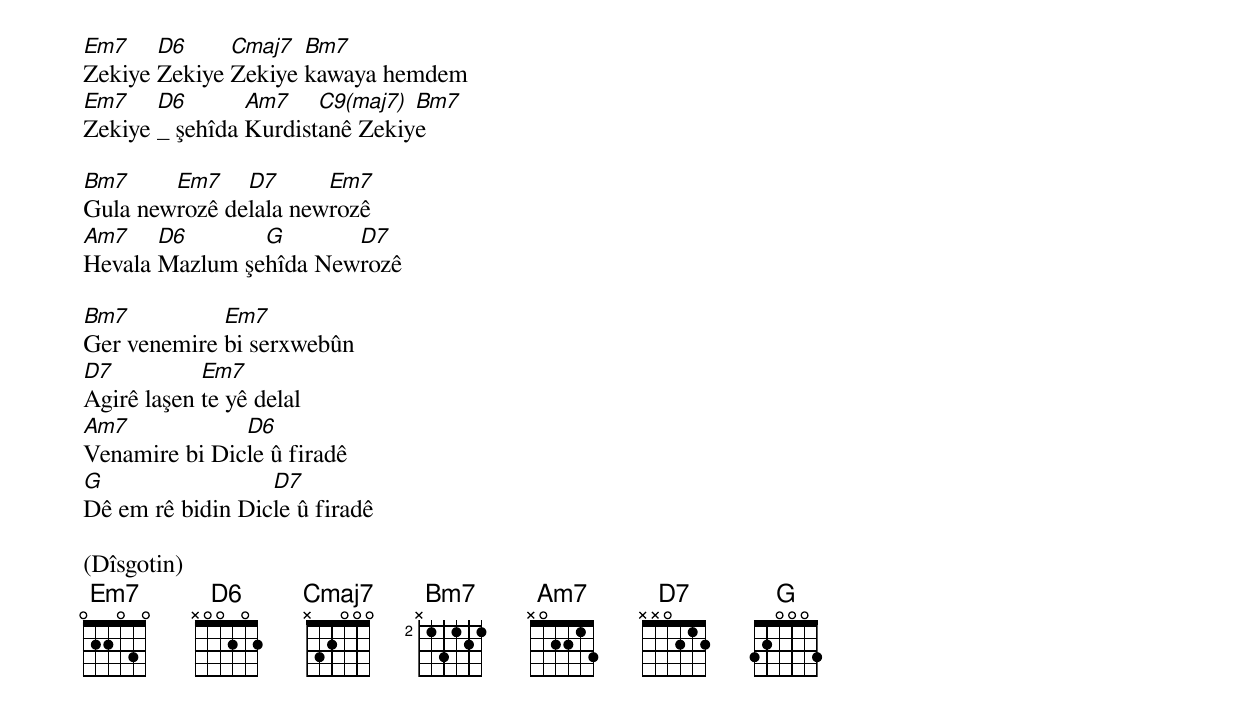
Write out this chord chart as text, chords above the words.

Em7    D6     Cmaj7  Bm7
Zekiye Zekiye Zekiye kawaya hemdem
Em7    D6       Am7    C9(maj7) Bm7
Zekiye _ şehîda Kurdistanê Zekiye

Bm7     Em7    D7      Em7
Gula newrozê delala newrozê
Am7    D6       G       D7
Hevala Mazlum şehîda Newrozê

Bm7          Em7
Ger venemire bi serxwebûn
D7          Em7
Agirê laşen te yê delal
Am7            D6
Venamire bi Dicle û firadê
G                 D7
Dê em rê bidin Dicle û firadê

(Dîsgotin)
